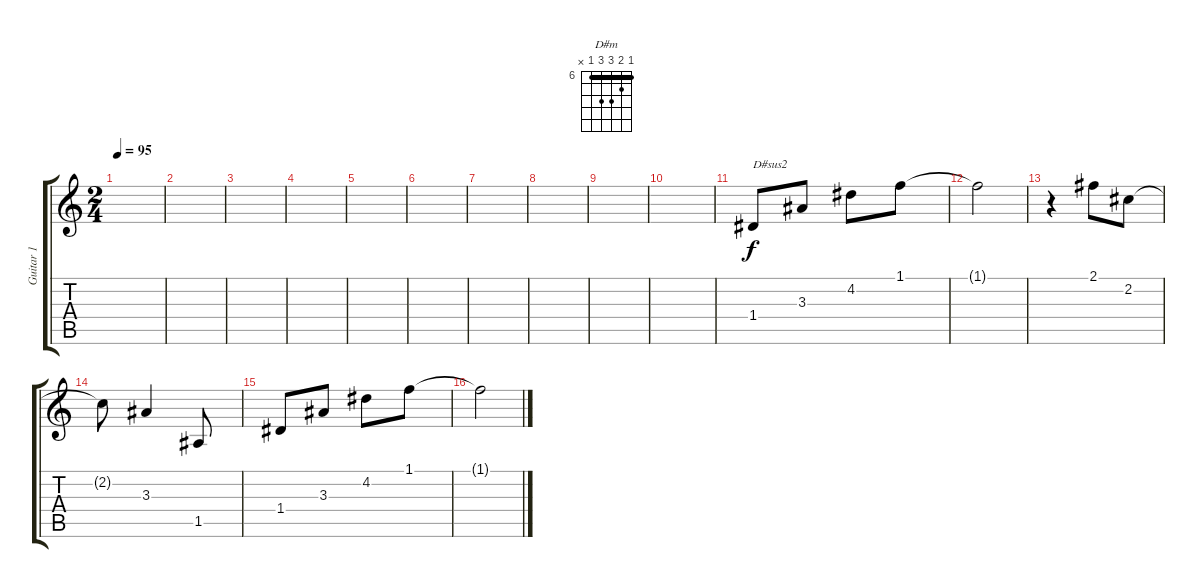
\track ("Guitar 1" "Guitar 1") {instrument electricguitarclean}
\staff {score tabs}
\tuning (E4 B3 G3 D3 A2 E2) {hide}
\chord ("D#m" 6 7 8 8 6 x) {firstfret 6 barre 6}
\ts (2 4)
\tempo 95
\clef g2
\ks c
|
|
|
|
|
|
|
|
|
|
1.4.8{txt "D#sus2"} 3.3.8 4.2.8 1.1.8 |
1.1{t}.2 |
r.4 2.1.8 2.2.8 |
2.2{t}.8 3.3.4 1.5.8 |
1.4.8 3.3.8 4.2.8 1.1.8 |
1.1{t}.2
